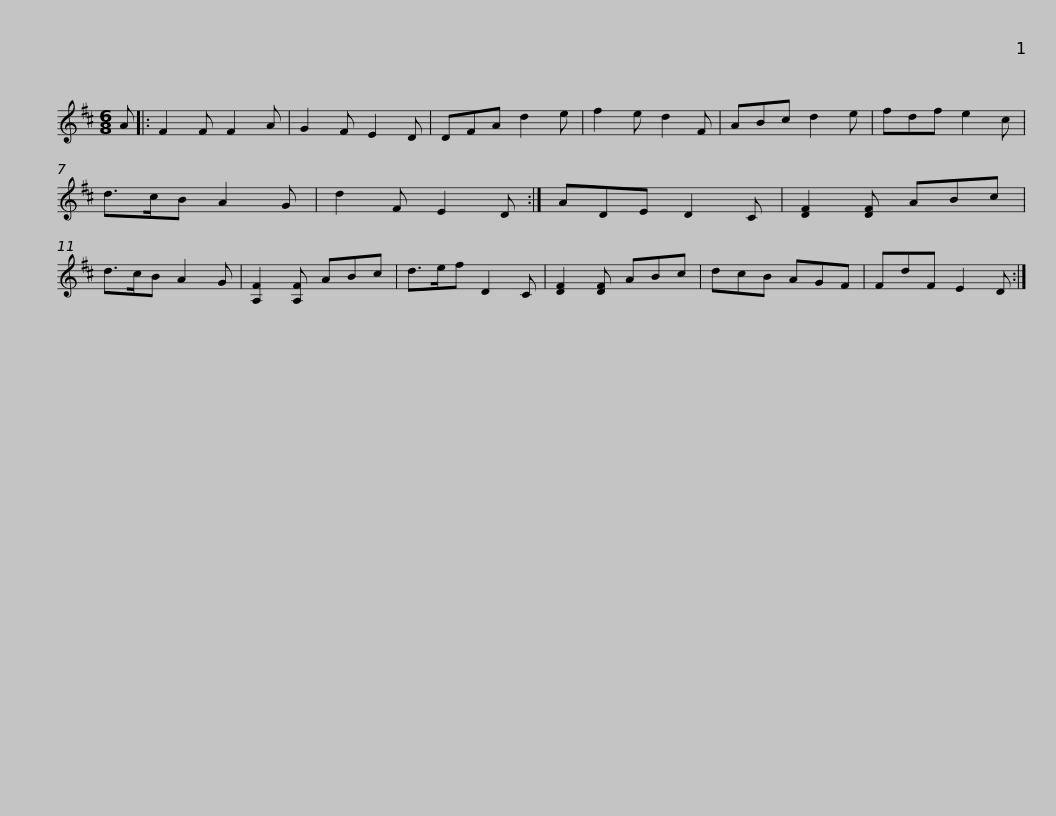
X:1
L:1/8
M:6/8
I:linebreak $
K:D
V:1 treble
V:1
 A |: F2 F F2 A | G2 F E2 D | DFA d2 e | f2 e d2 F | %5
 ABc d2 e | fdf e2 c | d>cB A2 G |$ d2 F E2 D :| ADE D2 C | %10
 [DF]2 [DF] ABc | d>cB A2 G | [A,F]2 [A,F] ABc | d>ef D2 C | [DF]2 [DF] ABc |$ %15
 dcB AGF | FdF E2 D :| %17
